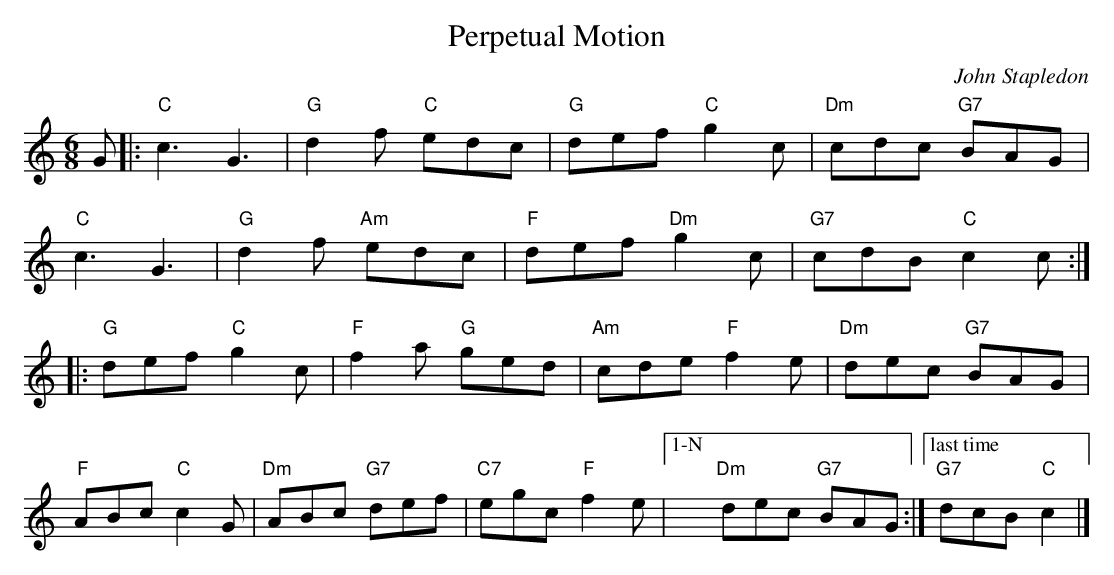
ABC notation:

X:1
T: Perpetual Motion
C:John Stapledon
M:6/8
L:1/8
K:C
G |: "C"c3 G3 | "G"d2f "C" edc | "G"def "C"g2c | "Dm"cdc "G7"BAG |
     "C"c3 G3 | "G"d2f "Am"edc | "F"def "Dm"g2c | "G7"cdB "C"c2c :|
|: "G"def "C"g2c | "F"f2a "G"ged | "Am"cde "F"f2e | "Dm"dec "G7"BAG |
   "F"ABc "C"c2G | "Dm"ABc "G7"def | "C7"egc "F"f2e |["1-N" "Dm"dec "G7"BAG :|["last time" "G7"dcB "C"c2 |]
